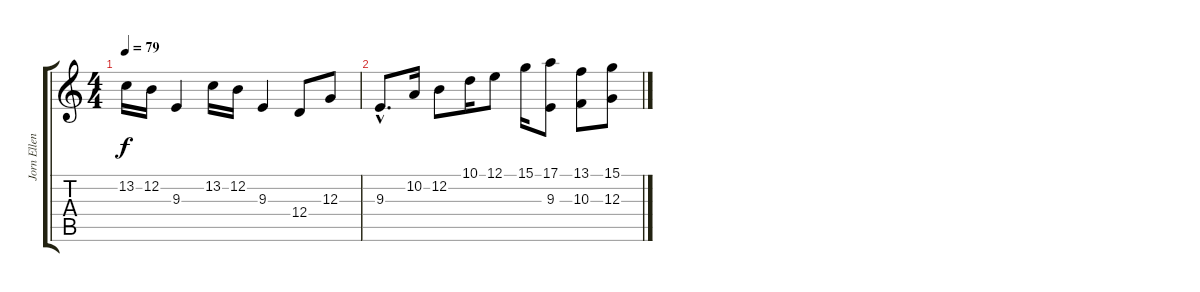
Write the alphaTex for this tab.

\track ("Jorn Ellenbrock" "Jorn Ellen") {instrument acousticgrandpiano}
\staff {score tabs}
\tuning (E4 B3 G3 D3 A2 E2) {hide}
\ts (4 4)
\tempo 79
\clef g2
\ks c
13.2.16{dy f} 12.2.16 9.3.4 13.2.16 12.2.16 9.3.4 12.4.8 12.3.8 |
9.3{hac}.8{d} 10.2.16 12.2.8 10.1.16 12.1.8 15.1.16 (17.1 9.3).8 (13.1 10.3).8 (15.1 12.3).8
